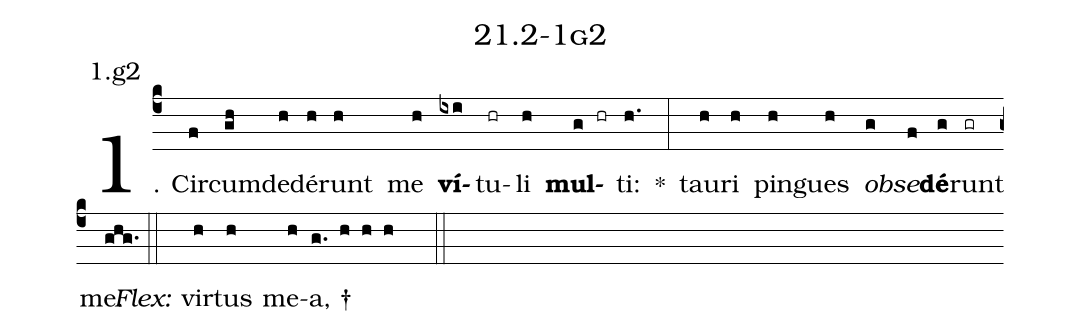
name: 21.2-1g2;
annotation: 1.g2;
%%
(c4)1. Cir(f)cum(gh)de(h)dé(h)runt(h) me(h) <b>ví</b>(ixi)tu(hr)li(h) <b>mul</b>(g hr)ti:(h.) *(:) tau(h)ri(h) pin(h)gues(h) <i>ob</i>(g)<i>se</i>(f)<b>dé</b>(g)runt(gr) me.(ghg.) (::)
<i>Flex:</i>()  vir(h)tus(h) me(h)a, †(g. h h h  ::)

%E(h) u(h) o(g) u(f) a(g) e.(ghg.) (::)
